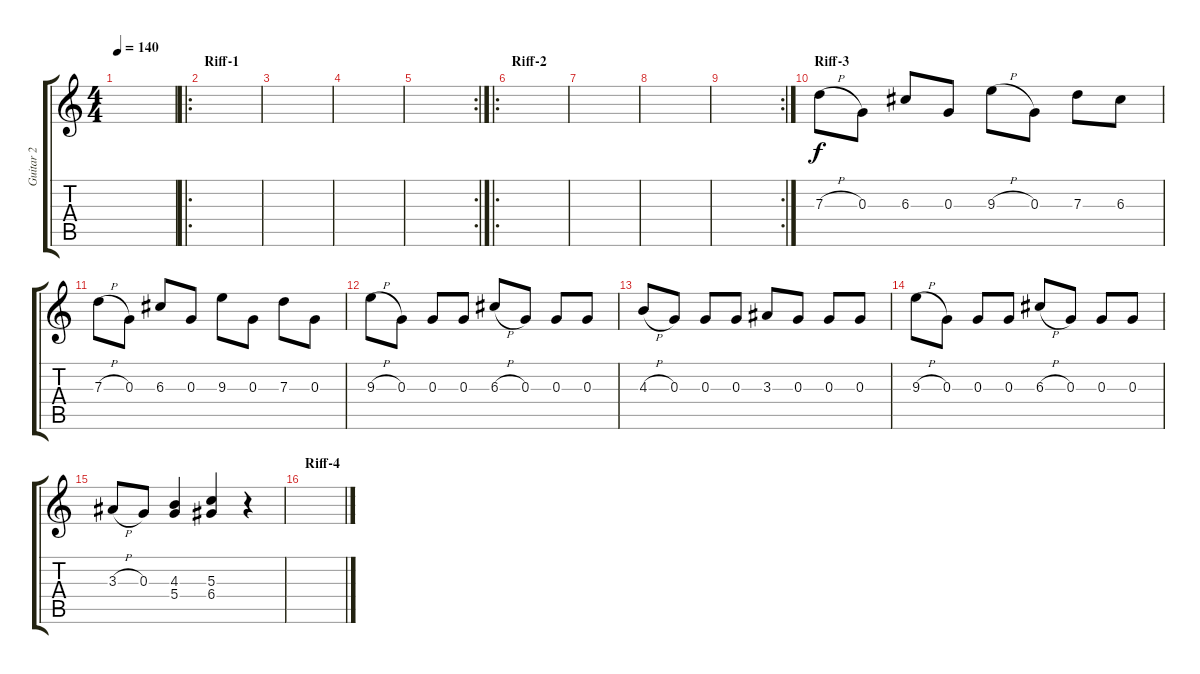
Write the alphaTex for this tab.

\track ("Guitar 2" "Guitar 2") {instrument distortionguitar}
\staff {score tabs}
\tuning (E4 B3 G3 D3 A2 E2) {hide}
\ts (4 4)
\tempo 140
\clef g2
\ks c
|
\ro
\section ("" "Riff-1")
|
|
|
\rc 2
|
\ro
\section ("" "Riff-2")
|
|
|
\rc 2
|
\section ("" "Riff-3")
7.3{h}.8 0.3.8 6.3.8 0.3.8 9.3{h}.8 0.3.8 7.3.8 6.3.8 |
7.3{h}.8 0.3.8 6.3.8 0.3.8 9.3.8 0.3.8 7.3.8 0.3.8 |
9.3{h}.8 0.3.8 0.3.8 0.3.8 6.3{h}.8 0.3.8 0.3.8 0.3.8 |
4.3{h}.8 0.3.8 0.3.8 0.3.8 3.3.8 0.3.8 0.3.8 0.3.8 |
9.3{h}.8 0.3.8 0.3.8 0.3.8 6.3{h}.8 0.3.8 0.3.8 0.3.8 |
3.3{h}.8 0.3.8 (4.3 5.4).4 (5.3 6.4).4 r.4 |
\section ("" "Riff-4")
